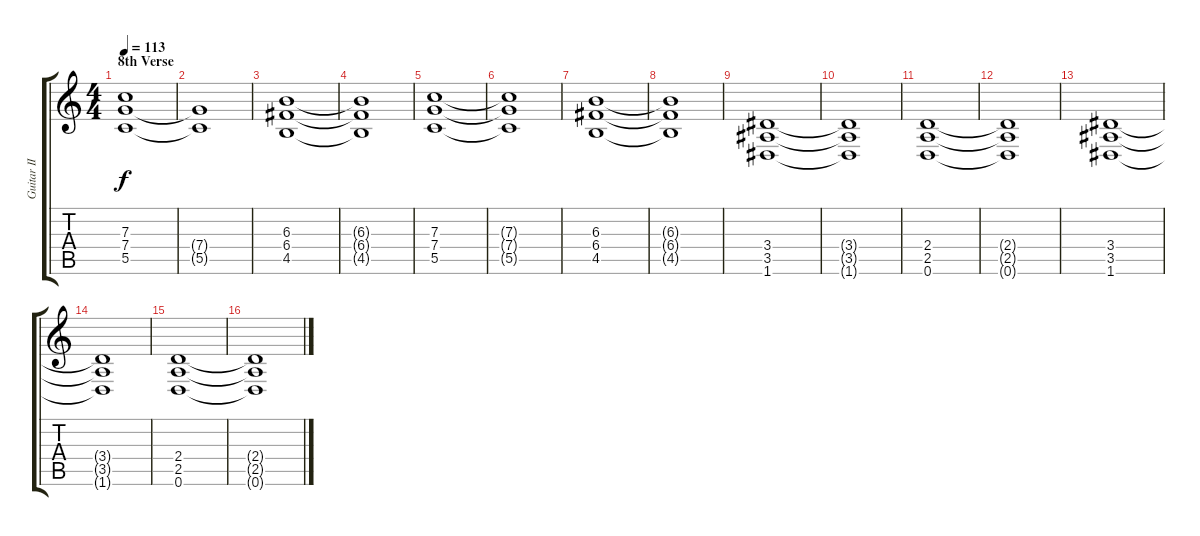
\track ("Guitar II" "Guitar II") {instrument distortionguitar}
\staff {score tabs}
\tuning (D4 A3 F3 C3 G2 D2) {hide}
\ts (4 4)
\section ("" "8th Verse")
\tempo 113
\clef g2
\ks c
(7.3 7.4 5.5).1{dy f} |
(7.4{t} 5.5{t}).1 |
(6.3 6.4 4.5).1 |
(6.3{t} 6.4{t} 4.5{t}).1 |
(7.3 7.4 5.5).1 |
(7.3{t} 7.4{t} 5.5{t}).1 |
(6.3 6.4 4.5).1 |
(6.3{t} 6.4{t} 4.5{t}).1 |
(3.4 3.5 1.6).1 |
(3.4{t} 3.5{t} 1.6{t}).1 |
(2.4 2.5 0.6).1 |
(2.4{t} 2.5{t} 0.6{t}).1 |
(3.4 3.5 1.6).1 |
(3.4{t} 3.5{t} 1.6{t}).1 |
(2.4 2.5 0.6).1 |
(2.4{t} 2.5{t} 0.6{t}).1
